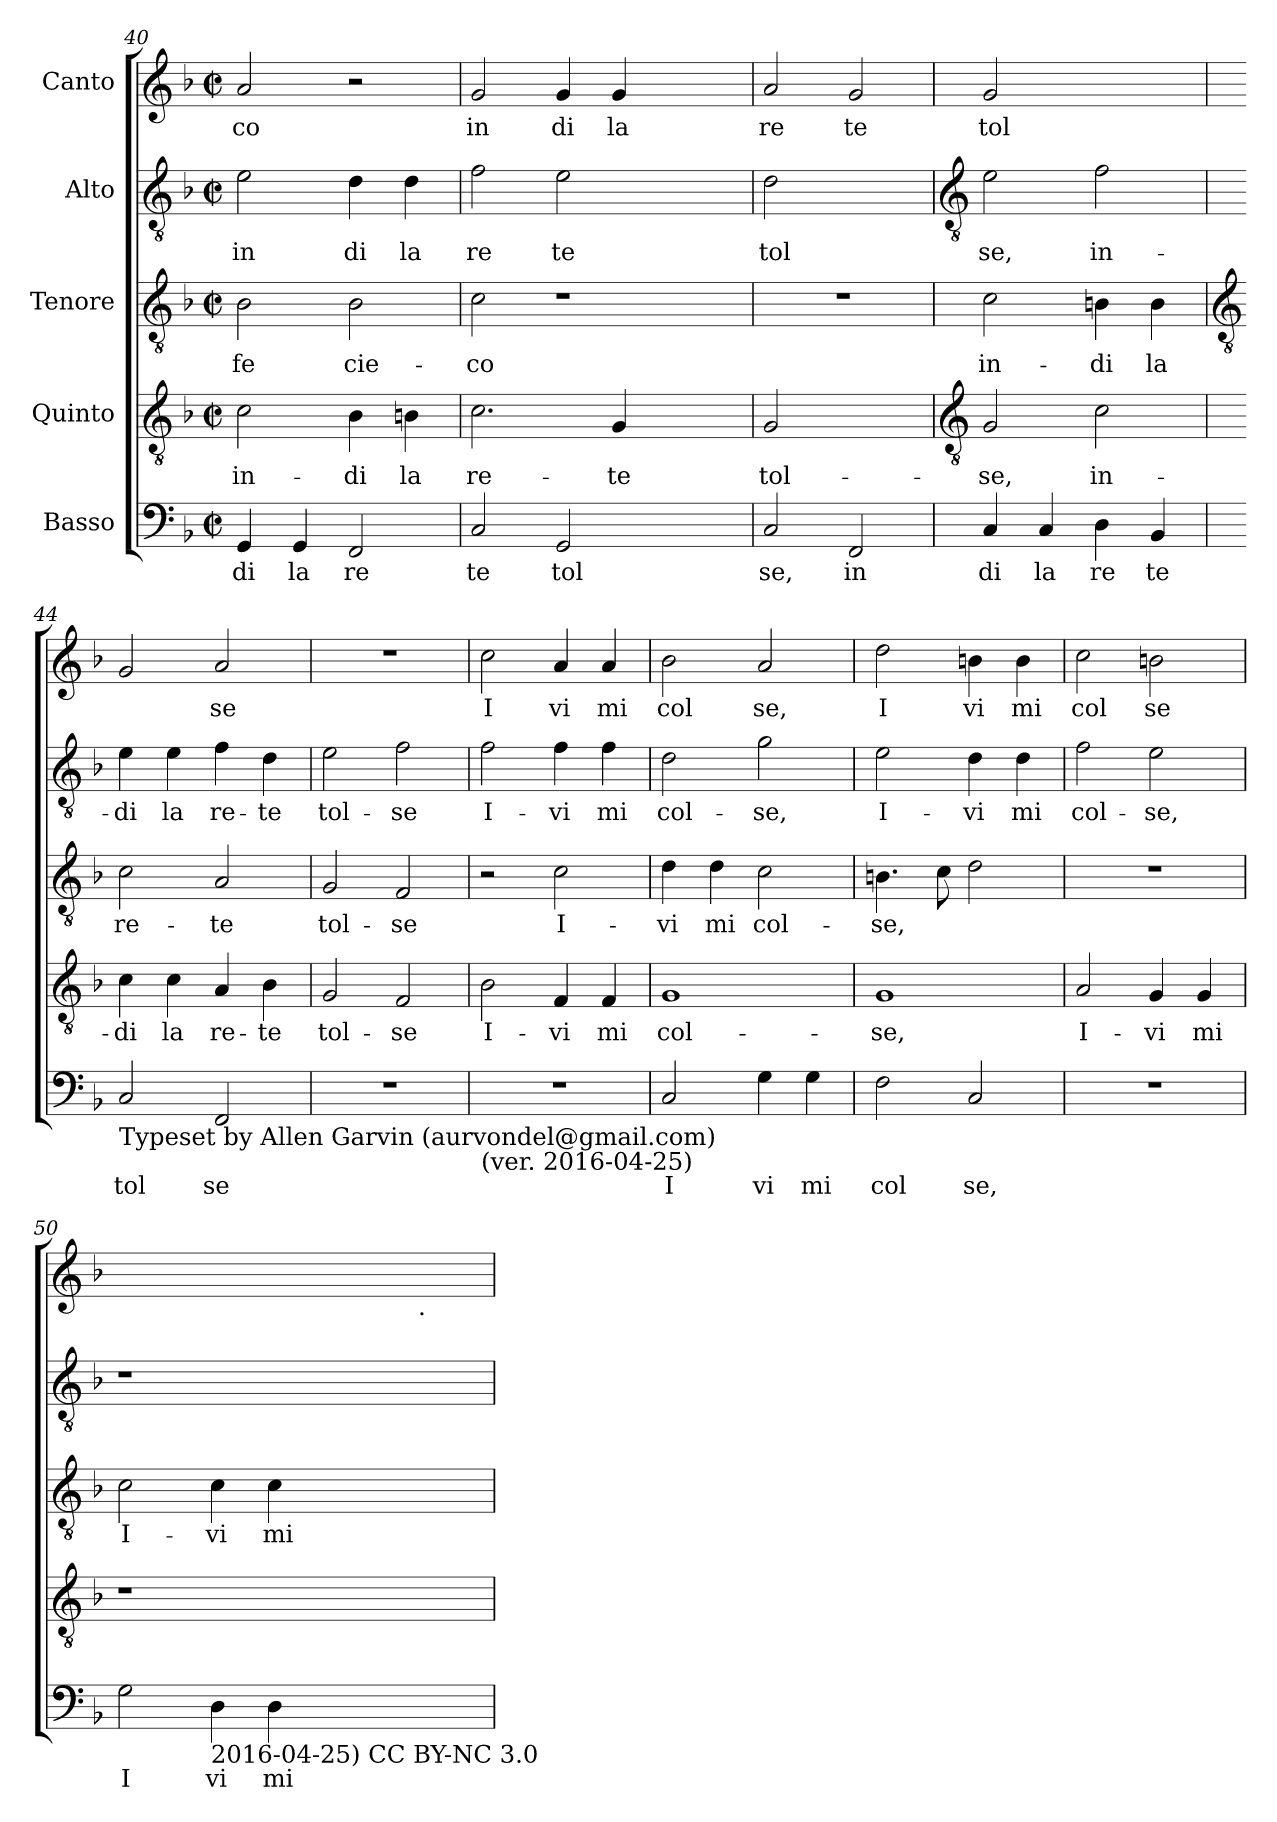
**kern	**text	**kern	**text	**kern	**text	**kern	**text	**kern	**text
*part5	*part5	*part4	*part4	*part3	*part3	*part2	*part2	*part1	*part1
*staff5	*staff5	*staff4	*staff4	*staff3	*staff3	*staff2	*staff2	*staff1	*staff1
*I"Basso	*	*I"Quinto	*	*I"Tenore	*	*I"Alto	*	*I"Canto	*
*clefF4	*	*clefGv2	*	*clefGv2	*	*clefGv2	*	*clefG2	*
*k[b-]	*	*k[b-]	*	*k[b-]	*	*k[b-]	*	*k[b-]	*
*F:	*	*F:	*	*F:	*	*F:	*	*F:	*
*M2/2	*	*M2/2	*	*M2/2	*	*M2/2	*	*M2/2	*
*met(c|)	*	*met(c|)	*	*met(c|)	*	*met(c|)	*	*met(c|)	*
=40A	=40A	=40A	=40A	=40A	=40A	=40A	=40A	=40A	=40A
!	!LO:LY:b	!	!LO:LY:b	!	!LO:LY:b	!	!LO:LY:b	!	!LO:LY:b
4GG/	di	2c\	in-	2B-\	fe	2e\	in	2a/	co
!	!LO:LY:b	!	!	!	!	!	!	!	!
4GG/	la	.	.	.	.	.	.	.	.
!	!LO:LY:b	!	!LO:LY:b	!	!LO:LY:b	!	!LO:LY:b	!	!
2FF/	re	4B-\	-di	2B-\	cie-	4d\	di	2r	.
!	!	!	!LO:LY:b	!	!	!	!LO:LY:b	!	!
.	.	4Bn\	la	.	.	4d\	la	.	.
=41A	=41A	=41A	=41A	=41A	=41A	=41A	=41A	=41A	=41A
!	!LO:LY:b	!	!LO:LY:b	!	!LO:LY:b	!	!LO:LY:b	!	!LO:LY:b
2C/	te	2.c\	re-	2c\	-co	2f\	re	2g/	in
!	!LO:LY:b	!	!	!	!	!	!LO:LY:b	!	!LO:LY:b
2GG/	tol	.	.	1r	.	2e\	te	4g/	di
!	!	!	!LO:LY:b	!	!	!	!	!	!LO:LY:b
.	.	4G/	-te	.	.	.	.	4g/	la
2ryy	.	2ryy	.	.	.	2ryy	.	2ryy	.
!!LO:LB:g=z
=42A	=42A	=42A	=42A	=42A	=42A	=42A	=42A	=42A	=42A
!	!LO:LY:b	!	!LO:LY:b	!	!	!	!LO:LY:b	!	!LO:LY:b
2C/	se,	2G/	tol-	1r	.	2d\	tol	2a/	re
!	!LO:LY:b	!	!	!	!	!	!	!	!LO:LY:b
2FF/	in	2ryy	.	.	.	2ryy	.	2g/	te
!!LO:LB:g=z
=43A	=43A	=43A	=43A	=43A	=43A	=43A	=43A	=43A	=43A
*	*	*clefGv2	*	*	*	*clefGv2	*	*	*
!	!LO:LY:b	!	!LO:LY:b	!	!LO:LY:b	!	!LO:LY:b	!	!LO:LY:b
4C/	di	2G/	-se,	2c\	in-	2e\	se,	2g/	tol
!	!LO:LY:b	!	!	!	!	!	!	!	!
4C/	la	.	.	.	.	.	.	.	.
!	!LO:LY:b	!	!LO:LY:b	!	!LO:LY:b	!	!LO:LY:b	!	!
4D\	re	2c\	in-	4Bn\	-di	2f\	in-	2ryy	.
!	!LO:LY:b	!	!	!	!LO:LY:b	!	!	!	!
4BB-/	te	.	.	4B\	la	.	.	.	.
!!LO:LB:g=z
=44	=44	=44	=44	=44	=44	=44	=44	=44	=44
*	*	*	*	*clefGv2	*	*	*	*	*
!LO:TX:b:t=Typeset by Allen Garvin (aurvondel@gmail.com)	!	!	!	!	!	!	!	!	!
!	!LO:LY:b	!	!LO:LY:b	!	!LO:LY:b	!	!LO:LY:b	!	!
2C/	tol	4c\	-di	2c\	re-	4e\	-di	2g/	.
!	!	!	!LO:LY:b	!	!	!	!LO:LY:b	!	!
.	.	4c\	la	.	.	4e\	la	.	.
!	!LO:LY:b	!	!LO:LY:b	!	!LO:LY:b	!	!LO:LY:b	!	!LO:LY:b
2FF/	se	4A/	re-	2A/	-te	4f\	re-	2a/	se
!	!	!	!LO:LY:b	!	!	!	!LO:LY:b	!	!
.	.	4B-\	-te	.	.	4d\	-te	.	.
=45	=45	=45	=45	=45	=45	=45	=45	=45	=45
!	!	!	!LO:LY:b	!	!LO:LY:b	!	!LO:LY:b	!	!
1r	.	2G/	tol-	2G/	tol-	2e\	tol-	1r	.
!	!	!	!LO:LY:b	!	!LO:LY:b	!	!LO:LY:b	!	!
.	.	2F/	-se	2F/	-se	2f\	-se	.	.
=46	=46	=46	=46	=46	=46	=46	=46	=46	=46
!LO:TX:b:t=(ver. 2016-04-25)	!	!	!	!	!	!	!	!	!
!	!	!	!LO:LY:b	!	!	!	!LO:LY:b	!	!LO:LY:b
1r	.	2B-\	I-	2r	.	2f\	I-	2cc\	I
!	!	!	!LO:LY:b	!	!LO:LY:b	!	!LO:LY:b	!	!LO:LY:b
.	.	4F/	-vi	2c\	I-	4f\	-vi	4a/	vi
!	!	!	!LO:LY:b	!	!	!	!LO:LY:b	!	!LO:LY:b
.	.	4F/	mi	.	.	4f\	mi	4a/	mi
=47	=47	=47	=47	=47	=47	=47	=47	=47	=47
!	!LO:LY:b	!	!LO:LY:b	!	!LO:LY:b	!	!LO:LY:b	!	!LO:LY:b
2C/	I	1G	col-	4d\	-vi	2d\	col-	2b-\	col
!	!	!	!	!	!LO:LY:b	!	!	!	!
.	.	.	.	4d\	mi	.	.	.	.
!	!LO:LY:b	!	!	!	!LO:LY:b	!	!LO:LY:b	!	!LO:LY:b
4G\	vi	.	.	2c\	col-	2g\	-se,	2a/	se,
!	!LO:LY:b	!	!	!	!	!	!	!	!
4G\	mi	.	.	.	.	.	.	.	.
=48	=48	=48	=48	=48	=48	=48	=48	=48	=48
!	!LO:LY:b	!	!LO:LY:b	!	!LO:LY:b	!	!LO:LY:b	!	!LO:LY:b
2F\	col	1G	-se,	4.Bn\	-se,	2e\	I-	2dd\	I
.	.	.	.	8c\	.	.	.	.	.
!	!LO:LY:b	!	!	!	!	!	!LO:LY:b	!	!LO:LY:b
2C/	se,	.	.	2d\	.	4d\	-vi	4bn\	vi
!	!	!	!	!	!	!	!LO:LY:b	!	!LO:LY:b
.	.	.	.	.	.	4d\	mi	4b\	mi
=49	=49	=49	=49	=49	=49	=49	=49	=49	=49
!	!	!	!LO:LY:b	!	!	!	!LO:LY:b	!	!LO:LY:b
1r	.	2A/	I-	1r	.	2f\	col-	2cc\	col
!	!	!	!LO:LY:b	!	!	!	!LO:LY:b	!	!LO:LY:b
.	.	4G/	-vi	.	.	2e\	-se,	2bn\	se
!	!	!	!LO:LY:b	!	!	!	!	!	!
.	.	4G/	mi	.	.	.	.	.	.
!!LO:LB:g=z
=50	=50	=50	=50	=50	=50	=50	=50	=50	=50
!	!LO:LY:b	!	!	!	!LO:LY:b	!	!	!	!
2G\	I	1r	.	2c\	I-	1r	.	4ryy	.
.	.	.	.	.	.	.	.	4ryy	.
!LO:TX:b:t=2016-04-25) CC BY-NC 3.0	!	!	!	!	!	!	!	!	!
!	!LO:LY:b	!	!	!	!LO:LY:b	!	!	!	!
4D\	vi	.	.	4c\	-vi	.	.	4ryy	.
!	!LO:LY:b	!	!	!	!LO:LY:b	!	!	!	!
4D\	mi	.	.	4c\	mi	.	.	64ryy	.
.	.	.	.	.	.	.	.	64ryy	.
.	.	.	.	.	.	.	.	64ryy	.
.	.	.	.	.	.	.	.	64ryy	.
.	.	.	.	.	.	.	.	64ryy	.
.	.	.	.	.	.	.	.	64ryy	.
.	.	.	.	.	.	.	.	64ryy	.
.	.	.	.	.	.	.	.	64ryy	.
.	.	.	.	.	.	.	.	64ryy	.
.	.	.	.	.	.	.	.	64ryy	.
.	.	.	.	.	.	.	.	64ryy	.
.	.	.	.	.	.	.	.	64ryy	.
.	.	.	.	.	.	.	.	64ryy	.
.	.	.	.	.	.	.	.	64ryy	.
!	!	!	!	!	!	!	!	!LO:TX:b:t=.	!
.	.	.	.	.	.	.	.	64ryy	.
.	.	.	.	.	.	.	.	4ryy	.
8...ryy	.	8...ryy	.	8...ryy	.	8...ryy	.	.	.
=	=	=	=	=	=	=	=	=	=
*-	*-	*-	*-	*-	*-	*-	*-	*-	*-
